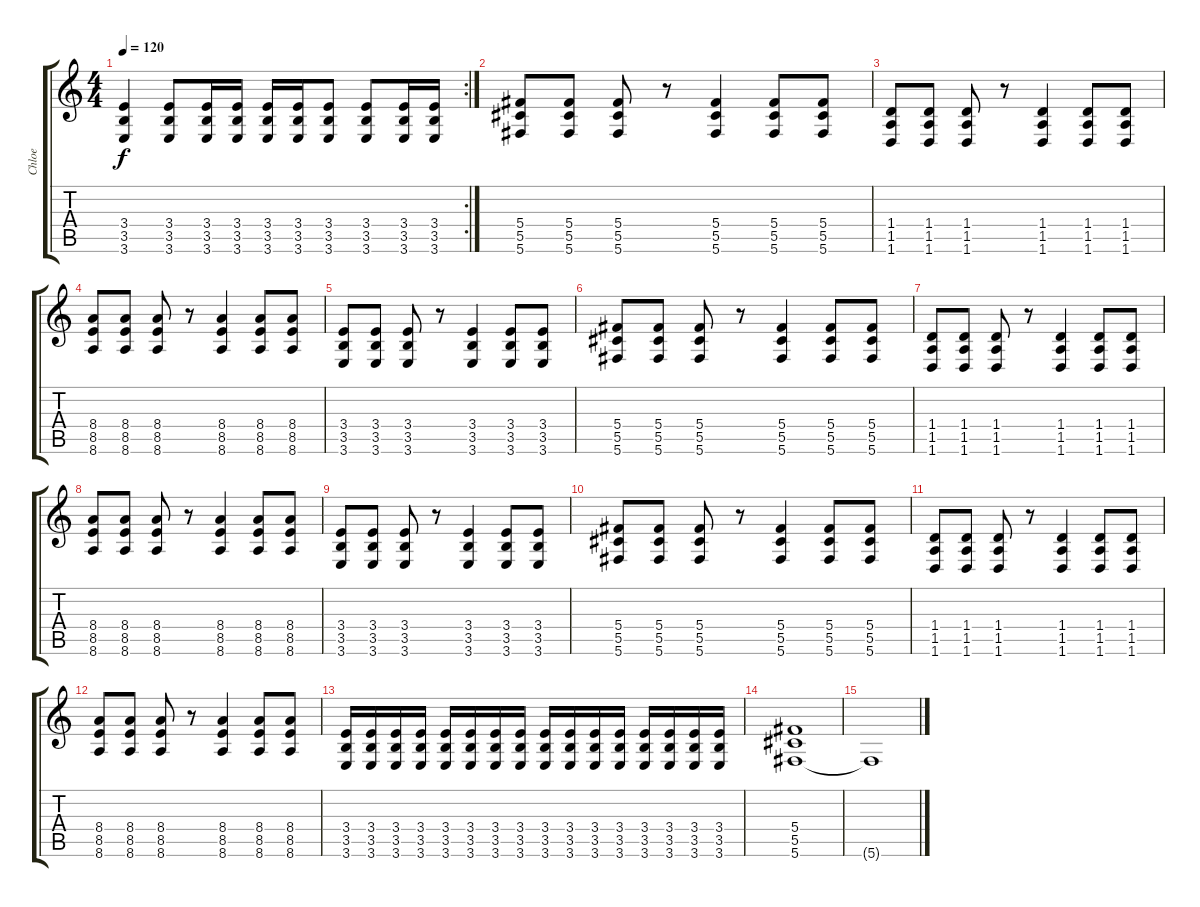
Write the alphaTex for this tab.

\track ("Chloe" "Chloe") {instrument distortionguitar}
\staff {score tabs}
\tuning (Eb4 Bb3 Gb3 Db3 Ab2 Db2) {hide}
\rc 2
\ts (4 4)
\tempo 120
\clef g2
\ks c
(3.4 3.5 3.6).4{dy f} (3.4 3.5 3.6).8 (3.4 3.5 3.6).16 (3.4 3.5 3.6).16 (3.4 3.5 3.6).16 (3.4 3.5 3.6).16 (3.4 3.5 3.6).8 (3.4 3.5 3.6).8 (3.4 3.5 3.6).16 (3.4 3.5 3.6).16 |
(5.4 5.5 5.6).8 (5.4 5.5 5.6).8 (5.4 5.5 5.6).8 r.8 (5.4 5.5 5.6).4 (5.4 5.5 5.6).8 (5.4 5.5 5.6).8 |
(1.4 1.5 1.6).8 (1.4 1.5 1.6).8 (1.4 1.5 1.6).8 r.8 (1.4 1.5 1.6).4 (1.4 1.5 1.6).8 (1.4 1.5 1.6).8 |
(8.4 8.5 8.6).8 (8.4 8.5 8.6).8 (8.4 8.5 8.6).8 r.8 (8.4 8.5 8.6).4 (8.4 8.5 8.6).8 (8.4 8.5 8.6).8 |
(3.4 3.5 3.6).8 (3.4 3.5 3.6).8 (3.4 3.5 3.6).8 r.8 (3.4 3.5 3.6).4 (3.4 3.5 3.6).8 (3.4 3.5 3.6).8 |
(5.4 5.5 5.6).8 (5.4 5.5 5.6).8 (5.4 5.5 5.6).8 r.8 (5.4 5.5 5.6).4 (5.4 5.5 5.6).8 (5.4 5.5 5.6).8 |
(1.4 1.5 1.6).8 (1.4 1.5 1.6).8 (1.4 1.5 1.6).8 r.8 (1.4 1.5 1.6).4 (1.4 1.5 1.6).8 (1.4 1.5 1.6).8 |
(8.4 8.5 8.6).8 (8.4 8.5 8.6).8 (8.4 8.5 8.6).8 r.8 (8.4 8.5 8.6).4 (8.4 8.5 8.6).8 (8.4 8.5 8.6).8 |
(3.4 3.5 3.6).8 (3.4 3.5 3.6).8 (3.4 3.5 3.6).8 r.8 (3.4 3.5 3.6).4 (3.4 3.5 3.6).8 (3.4 3.5 3.6).8 |
(5.4 5.5 5.6).8 (5.4 5.5 5.6).8 (5.4 5.5 5.6).8 r.8 (5.4 5.5 5.6).4 (5.4 5.5 5.6).8 (5.4 5.5 5.6).8 |
(1.4 1.5 1.6).8 (1.4 1.5 1.6).8 (1.4 1.5 1.6).8 r.8 (1.4 1.5 1.6).4 (1.4 1.5 1.6).8 (1.4 1.5 1.6).8 |
(8.4 8.5 8.6).8 (8.4 8.5 8.6).8 (8.4 8.5 8.6).8 r.8 (8.4 8.5 8.6).4 (8.4 8.5 8.6).8 (8.4 8.5 8.6).8 |
(3.4 3.5 3.6).16 (3.4 3.5 3.6).16 (3.4 3.5 3.6).16 (3.4 3.5 3.6).16 (3.4 3.5 3.6).16 (3.4 3.5 3.6).16 (3.4 3.5 3.6).16 (3.4 3.5 3.6).16 (3.4 3.5 3.6).16 (3.4 3.5 3.6).16 (3.4 3.5 3.6).16 (3.4 3.5 3.6).16 (3.4 3.5 3.6).16 (3.4 3.5 3.6).16 (3.4 3.5 3.6).16 (3.4 3.5 3.6).16 |
(5.4 5.5 5.6).1 |
5.6{t}.1
